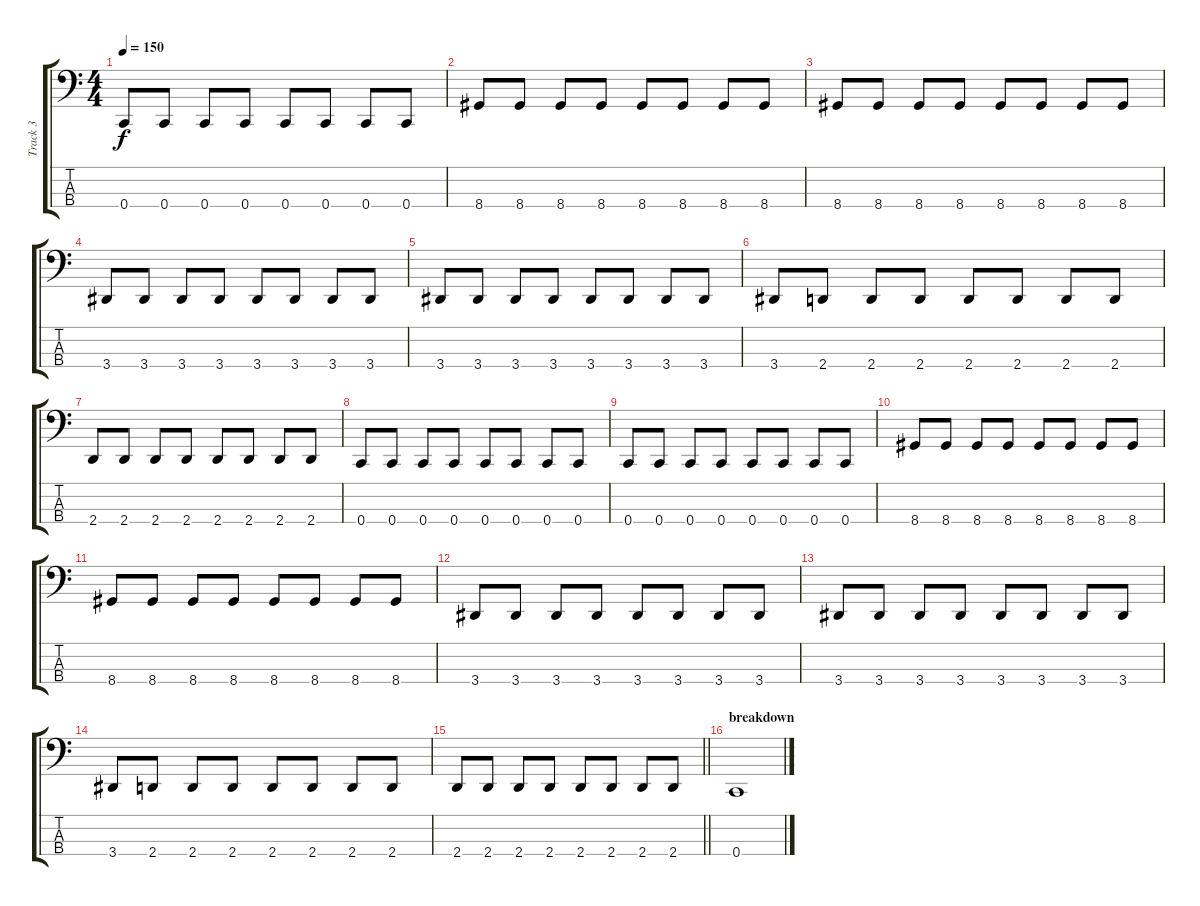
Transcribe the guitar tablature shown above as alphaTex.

\track ("Track 3" "Track 3") {instrument electricbasspick}
\staff {score tabs}
\tuning (F2 C2 G1 C1) {hide}
\ts (4 4)
\tempo 150
\clef f4
\ks c
0.4.8{dy f} 0.4.8 0.4.8 0.4.8 0.4.8 0.4.8 0.4.8 0.4.8 |
8.4.8 8.4.8 8.4.8 8.4.8 8.4.8 8.4.8 8.4.8 8.4.8 |
8.4.8 8.4.8 8.4.8 8.4.8 8.4.8 8.4.8 8.4.8 8.4.8 |
3.4.8 3.4.8 3.4.8 3.4.8 3.4.8 3.4.8 3.4.8 3.4.8 |
3.4.8 3.4.8 3.4.8 3.4.8 3.4.8 3.4.8 3.4.8 3.4.8 |
3.4.8 2.4.8 2.4.8 2.4.8 2.4.8 2.4.8 2.4.8 2.4.8 |
2.4.8 2.4.8 2.4.8 2.4.8 2.4.8 2.4.8 2.4.8 2.4.8 |
0.4.8 0.4.8 0.4.8 0.4.8 0.4.8 0.4.8 0.4.8 0.4.8 |
0.4.8 0.4.8 0.4.8 0.4.8 0.4.8 0.4.8 0.4.8 0.4.8 |
8.4.8 8.4.8 8.4.8 8.4.8 8.4.8 8.4.8 8.4.8 8.4.8 |
8.4.8 8.4.8 8.4.8 8.4.8 8.4.8 8.4.8 8.4.8 8.4.8 |
3.4.8 3.4.8 3.4.8 3.4.8 3.4.8 3.4.8 3.4.8 3.4.8 |
3.4.8 3.4.8 3.4.8 3.4.8 3.4.8 3.4.8 3.4.8 3.4.8 |
3.4.8 2.4.8 2.4.8 2.4.8 2.4.8 2.4.8 2.4.8 2.4.8 |
\barLineRight lightlight
2.4.8 2.4.8 2.4.8 2.4.8 2.4.8 2.4.8 2.4.8 2.4.8 |
\section ("" "breakdown")
0.4.1
